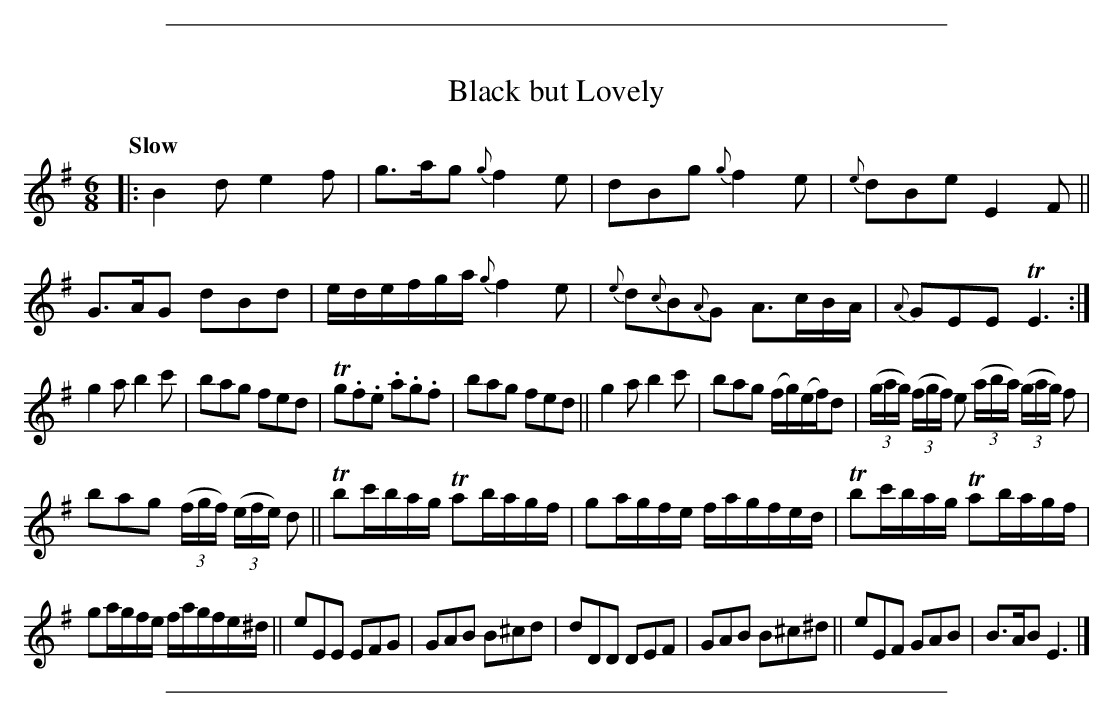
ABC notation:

X:1
T: Black but Lovely
Q: "Slow"
M: 6/8
L: 1/16
K: Em
|:\
B4d2 e4f2 | g3ag2 {g}f4e2 | d2B2g2 {g}f4e2 | {e}d2B2e2 E4F2 ||\
G3AG2 d2B2d2 | edefga {g}f4e2 | {e}d2{c}B2{A}G2 A3cBA | {A}G2E2E2 TE6 :|
g4a2 b4c'2 | b2a2g2 f2e2d2 | Tg2.f2.e2 .a2.g2.f2 | b2a2g2 f2e2d2 ||\
g4a2 b4c'2 | b2a2g2 (fg)(ef)d2 | (3(gag) (3(fgf) e2 (3(aba) (3(gag) f2 |
b2a2g2 (3(fgf) (3(efe) d2 || Tb2c'bag Ta2bagf | g2agfe fagfed | Tb2c'bag Ta2bagf |
g2agfe fagfe^d ||\
e2E2E2 E2F2G2 | G2A2B2 B2^c2d2 | d2D2D2 D2E2F2 | G2A2B2 B2^c2^d2 || e2E2F2 G2A2B2 | B3AB2 E6 |]
